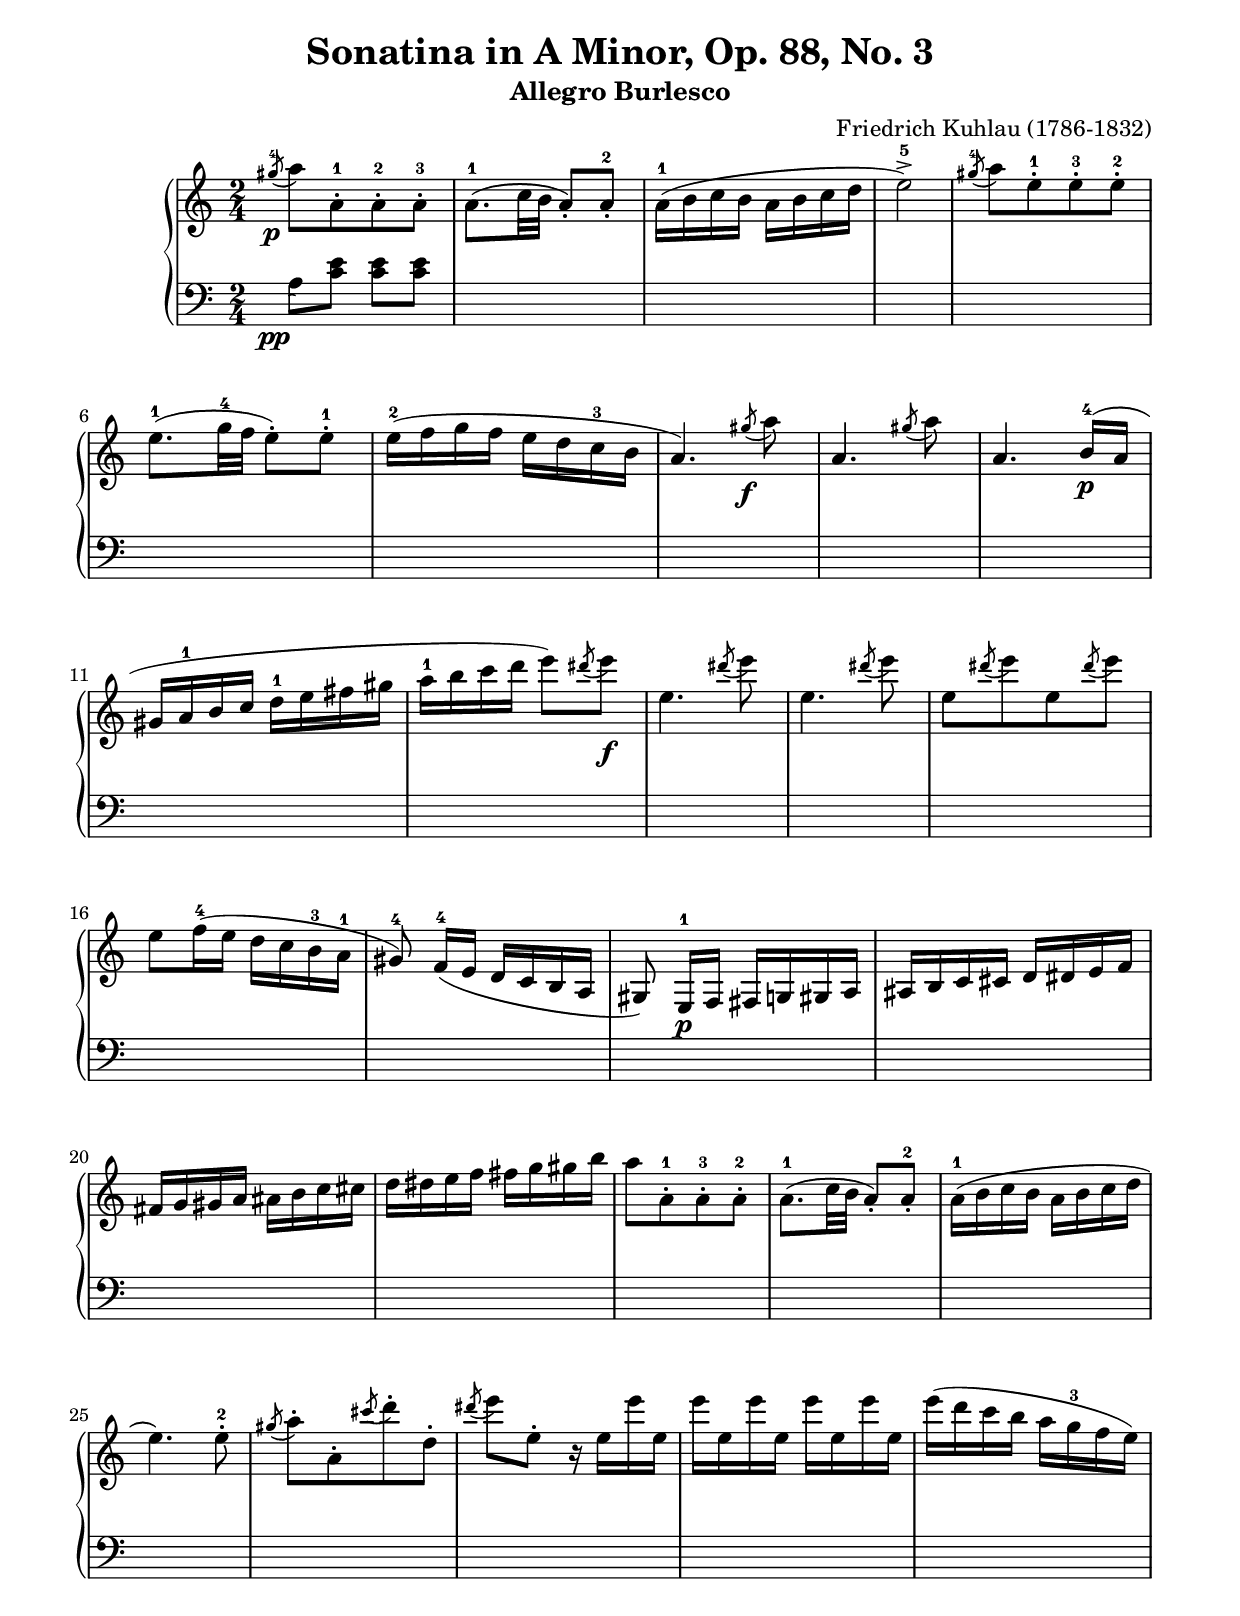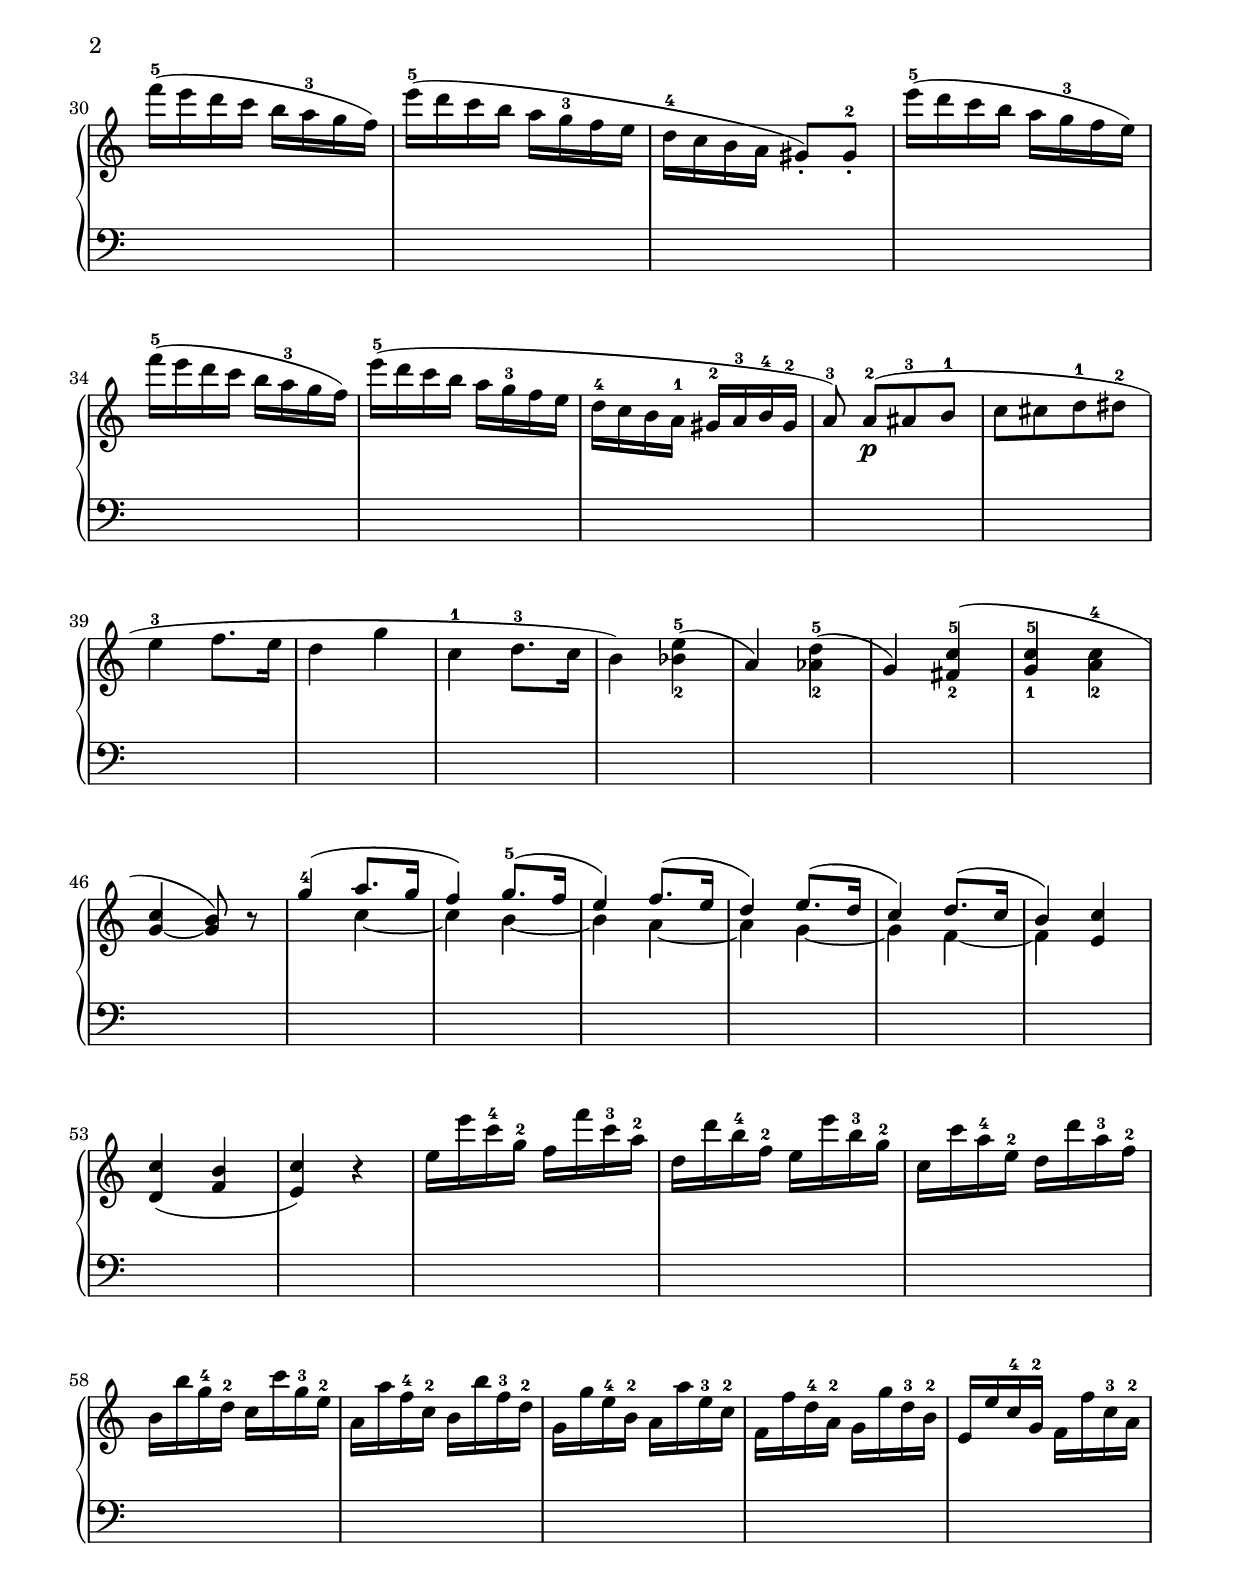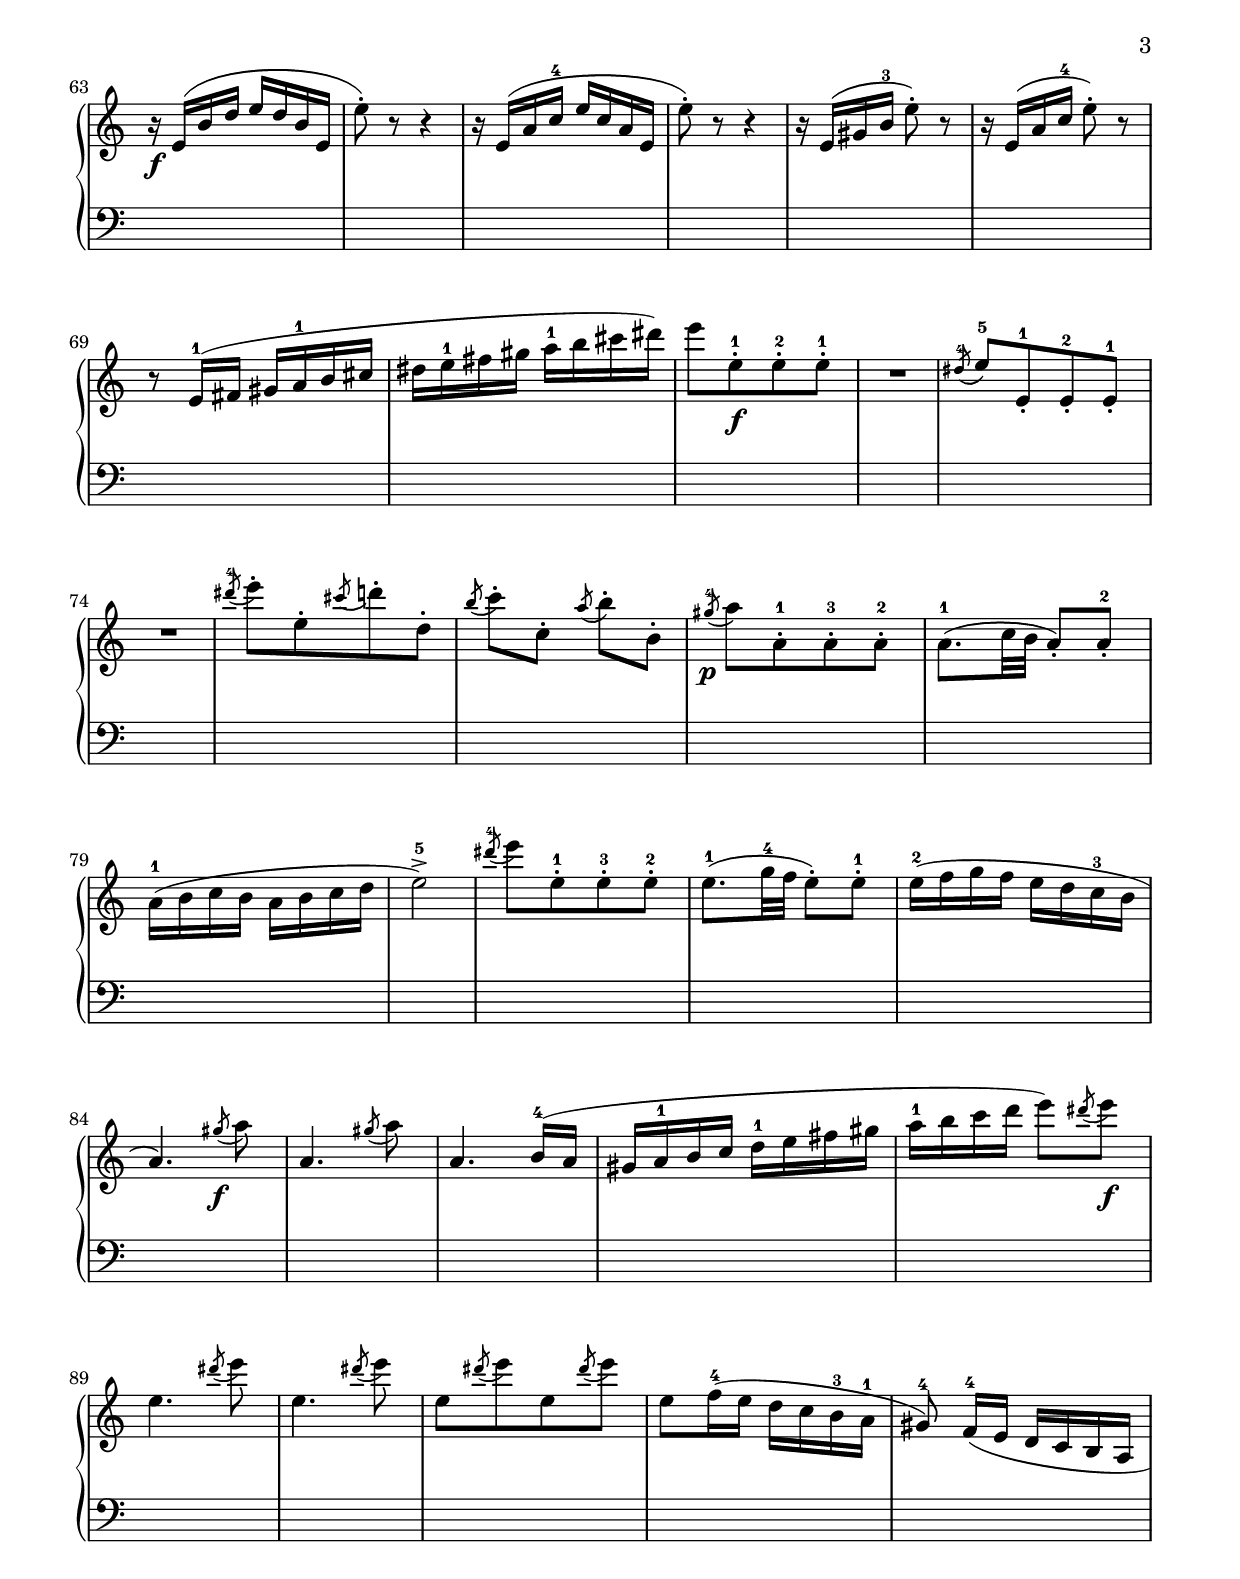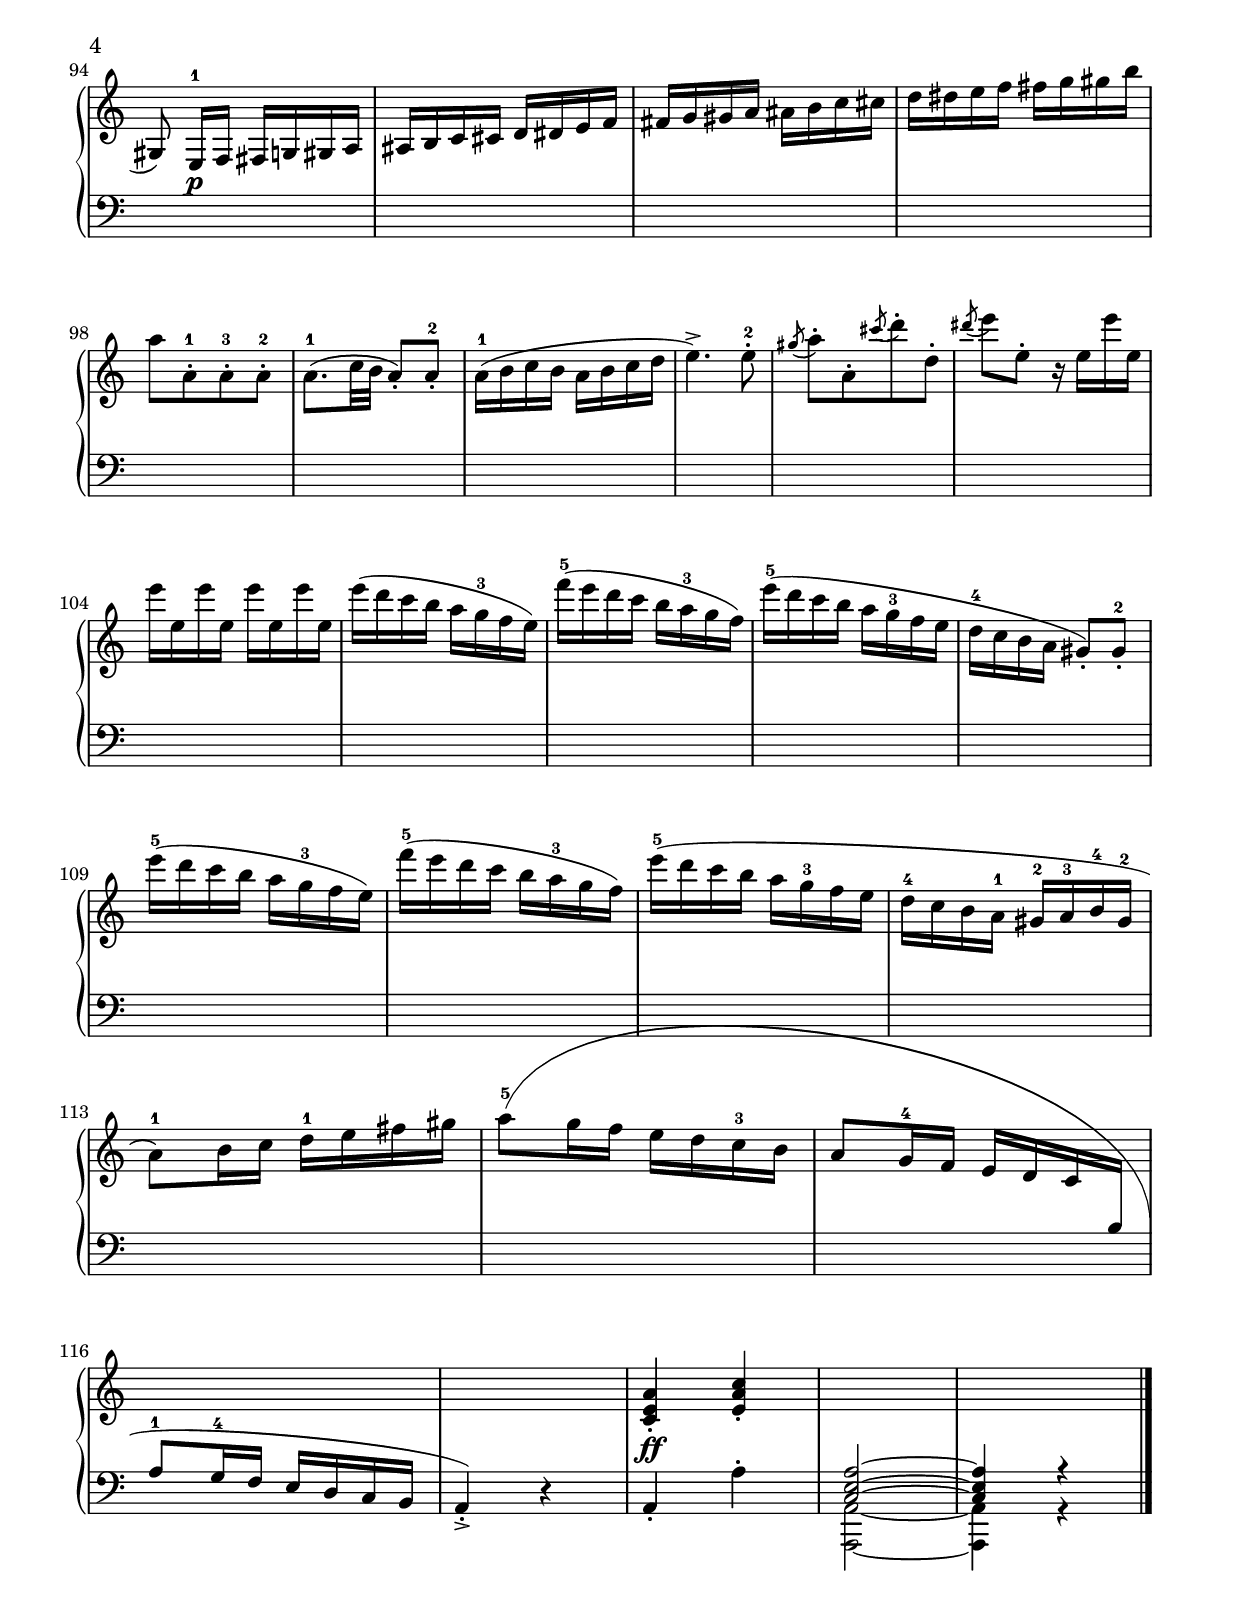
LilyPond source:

\version "2.23.7"

\header {
  title = "Sonatina in A Minor, Op. 88, No. 3"
  subtitle = "Allegro Burlesco"
  composer = "Friedrich Kuhlau (1786-1832)"
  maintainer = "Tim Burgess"
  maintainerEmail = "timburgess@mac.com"
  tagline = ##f
}

righthand =  {
  \key c \major
  \numericTimeSignature \time 2/4
  \clef "treble"
  \relative c''' {
    \acciaccatura { gis8-4\p } a8[ a,-.-1 a-.-2 a-.-3] | a8.-1( c32 b32 a8-.) a8-.-2 | a16-1( b c b a b c d | e2->-5) | \acciaccatura { gis8-4 } a8[ e8-.-1 e8-.-3 e8-.-2] \break

    e8.-1( g32-4 f32 e8-.) e8-.-1 | e16-2( f g f e d c-3 b | a4.) \acciaccatura { gis'8\f } a8 | a,4. \acciaccatura { gis'8 } a8 | a,4. b16-4\p( a16 \break

    gis16 a-1 b c d-1 e fis gis | a-1 b c d e8) \acciaccatura { dis8 } e8\f | e,4. \acciaccatura { dis'8 } e8 | e,4. \acciaccatura { dis'8 } e8 |
    e,8[  \acciaccatura { dis'8 } e8 e,8 \acciaccatura { dis'8 } e8] \break

    e,8 f16-4( e d c b-3 a-1 | gis8\noBeam-4) f16-4( e d c b a gis8\noBeam) e16-1\p f fis g gis a ais b c cis d dis e f \break

    fis g gis a ais b c cis d dis e f fis g gis b | a8[ a,8-.-1 a-.-3 a-.-2] | a8.-1( c32 b32 a8-.) a8-.-2 | a16-1( b c b a b c d \break

    e4.) e8-.-2 | \acciaccatura { gis8 } a8-.[ a,8-. \acciaccatura { cis'8 } d8-. d,8-.] \acciaccatura { dis'8 } e8 e,8-. r16 e16 e' e, | e' e, e' e, e' e, e' e, |    
    e'( d c b a g-3 f e) \break

    f'16-5( e d c b a-3 g f) | e'-5( d c b a g-3 f e | d-4 c b a gis8-.) gis8-.-2 | e''16-5( d c b a g-3 f e) \break

    f'16-5( e d c b a-3 g f) | e'-5( d c b a g-3 f e | d-4 c b a-1 gis-2 a-3 b-4 gis-2 | a8-3)\noBeam a-2([\p ais-3 b-1] c[ cis d-1 dis-2] \break

    e4-3 f8. e16 | d4 g | c,4-1 d8.-3 c16 | b4) <bes-2 e-5>4( a) <aes-2 d-5>( g) <fis-2 c'-5>( <g-1 c-5> <a-2 c-4> \break

    <g~ c>4 <g b>8) r8 | << { g'4-4( a8. g16 f4) } \\ { s4 c4~ c4 } >> 
                          << { g'8.-5( f16 e4) } \\ { b4~ b4 } >>
                           << { f'8.( e16 d4) } \\ { a4~ a4 } >>
                            << { e'8.( d16 c4) } \\ { g4~ g4 } >> << { d'8.( c16 b4) } \\ { f4~ f4 } >> <e c'>4 \break

    <d c'>4( <f b>4 <e c'>4) r4 | e'16 e' c-4 g-2 f f' c-3 a-2 | d,16 d' b-4 f-2 e e' b-3 g-2 | c,16 c' a-4 e-2 d d' a-3 f-2 \break

    b,16 b' g-4 d-2 c c' g-3 e-2 | a,16 a' f-4 c-2 b b' f-3 d-2 | g,16 g' e-4 b-2 a a' e-3 c-2 | f,16 f' d-4 a-2 g g' d-3 b-2 | e,16 e' c-4 g-2 f f' c-3 a-2 \break

    r16\f e16( b' d e d b e, | e'8-.) r8 r4 | r16 e,16( a c-4 e c a e | e'8-.) r8 r4 | r16 e,( gis b-3 e8-.) r8 | r16 e,( a c-4 e8-.) r8 \break

    r8 e,16-1( fis gis a-1 b cis | dis e-1 fis gis a-1 b cis dis) | e8[ e,8-.-1\f e-.-2 e-.-1] | R2 | \acciaccatura { dis8-4 } e8-5[ e,-.-1 e-.-2 e-.-1] \break

    % 74
    R2 \acciaccatura { dis''8-4 } e8-.[ e,8-. \acciaccatura { cis'8 } d8-. d,8-.] | \acciaccatura { b'8 } c8-. c,8-. \acciaccatura { a'8 } b8-. b,8-. | 
      \acciaccatura { gis'8-4\p } a8[ a,-.-1 a-.-3 a-.-2] | a8.-1( c32 b32 a8-.) a8-.-2 \break

    a16-1( b c b a b c d | e2->-5) | \acciaccatura { dis'8-4 } e8[ e,8-.-1 e8-.-3 e8-.-2] | e8.-1( g32-4 f32 e8-.) e8-.-1 | e16-2( f g f e d c-3 b \break
   
    a4.) \acciaccatura { gis'8\f } a8 | a,4. \acciaccatura { gis'8 } a8 | a,4. b16-4( a | gis16 a-1 b c d-1 e fis gis | a-1 b c d e8) \acciaccatura { dis8 } e8\f \break

    e,4. \acciaccatura { dis'8 } e8 | e,4. \acciaccatura { dis'8 } e8 | e,8[  \acciaccatura { dis'8 } e8 e,8 \acciaccatura { dis'8 } e8] |
      e,8 f16-4( e d c b-3 a-1 | gis8\noBeam-4) f16-4( e d c b a \break

    gis8\noBeam) e16-1\p f fis g gis a ais b c cis d dis e f | fis g gis a ais b c cis d dis e f fis g gis b \break

    a8[ a,8-.-1 a-.-3 a-.-2] | a8.-1( c32 b32 a8-.) a8-.-2 | a16-1( b c b a b c d | e4.->) e8-.-2 |
      \acciaccatura { gis8 } a8-.[ a,8-. \acciaccatura { cis'8 } d8-. d,8-.] \acciaccatura { dis'8 } e8 e,8-. r16 e16 e' e, \break

    e' e, e' e, e' e, e' e, | e'( d c b a g-3 f e) | f'16-5( e d c b a-3 g f) | e'-5( d c b a g-3 f e | d-4 c b a gis8-.) gis8-.-2 \break

    e''16-5( d c b a g-3 f e) | f'16-5( e d c b a-3 g f) | e'-5( d c b a g-3 f e | d-4 c b a-1 gis-2 a-3 b-4 gis-2 \break

    a8-1) b16 c d-1 e fis gis | a8-5( g16 f e d c-3 b | \stemUp a8 g16-4 f e d c 
       \change Staff = "bottom" { b } \break
    
    a8-1 g16-4 f e d c b | a4-.->) r4 | \change Staff = "top" { <c' e a>4-.\ff  <e a c>-. }

    s2 s2 

    \bar "|."
  }
}

lefthand =  {
  \key c \major
  \numericTimeSignature \time 2/4
  \clef "bass"
  \relative c' {
    % bottom stave starts with invisible note due to https://sourceforge.net/p/testlilyissues/issues/34
    \acciaccatura { s8\pp }

    a8 <c e> <c e> <c e> |
    s2*116

    a,4-. a'4-. |

    <<
      { <c, e a>2~ | <c e a>4 r4 } \\ { <a,~ a'~>2 <a a'>4 r4 }
    >>
    



  \bar "|."
  }
}

 \paper {
    #(set-paper-size "a4")
    max-systems-per-page = 6
    top-margin = 15
    bottom-margin = 15
    left-margin = 15
    right-margin = 15
    system-system-spacing = #'((basic-distance . 13)
                              (minimum-distance . 12)
                              (padding . 6))
    ragged-bottom = ##t
    ragged-last-bottom = ##t
  }

\score {
  \new PianoStaff \with {
    \override StaffGrouper.staff-staff-spacing = #'(
                            (basic-distance . 10)
                            (padding . 0))
  }
  << 
    \context Staff = "top" <<
      \righthand
    >>
    \context Staff = "bottom" <<
      \lefthand
    >>
  >>
  \layout { }
  \midi { }
}
   
